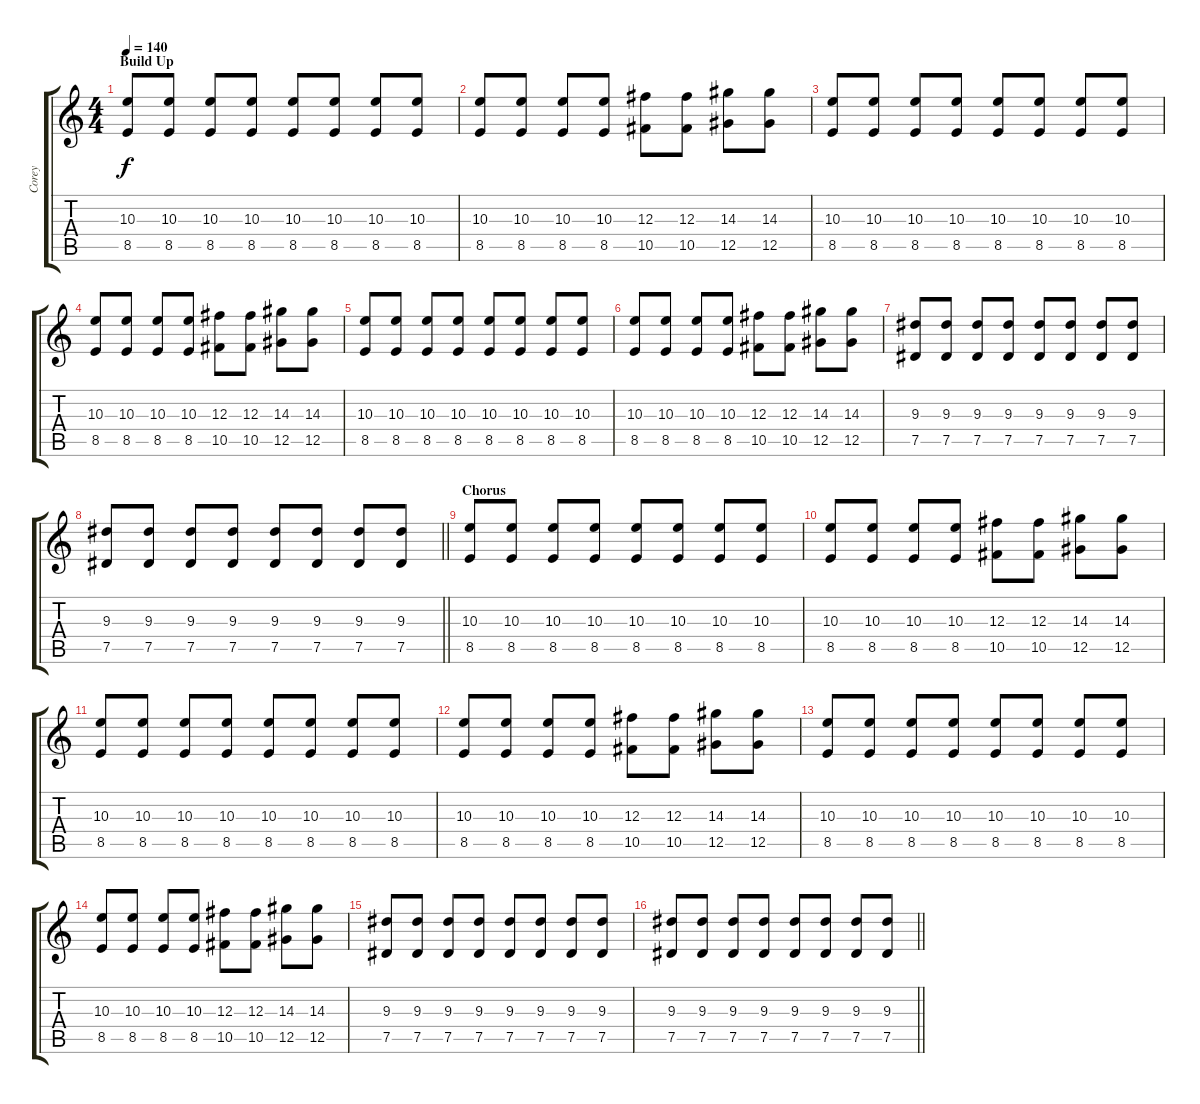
\track ("Corey" "Corey") {instrument overdrivenguitar}
\staff {score tabs}
\tuning (Eb4 Bb3 Gb3 Db3 Ab2 Db2) {hide}
\ts (4 4)
\section ("" "Build Up")
\tempo 140
\clef g2
\ks c
(10.3 8.5).8{dy f} (10.3 8.5).8 (10.3 8.5).8 (10.3 8.5).8 (10.3 8.5).8 (10.3 8.5).8 (10.3 8.5).8 (10.3 8.5).8 |
(10.3 8.5).8 (10.3 8.5).8 (10.3 8.5).8 (10.3 8.5).8 (12.3 10.5).8 (12.3 10.5).8 (14.3 12.5).8 (14.3 12.5).8 |
(10.3 8.5).8 (10.3 8.5).8 (10.3 8.5).8 (10.3 8.5).8 (10.3 8.5).8 (10.3 8.5).8 (10.3 8.5).8 (10.3 8.5).8 |
(10.3 8.5).8 (10.3 8.5).8 (10.3 8.5).8 (10.3 8.5).8 (12.3 10.5).8 (12.3 10.5).8 (14.3 12.5).8 (14.3 12.5).8 |
(10.3 8.5).8 (10.3 8.5).8 (10.3 8.5).8 (10.3 8.5).8 (10.3 8.5).8 (10.3 8.5).8 (10.3 8.5).8 (10.3 8.5).8 |
(10.3 8.5).8 (10.3 8.5).8 (10.3 8.5).8 (10.3 8.5).8 (12.3 10.5).8 (12.3 10.5).8 (14.3 12.5).8 (14.3 12.5).8 |
(9.3 7.5).8 (9.3 7.5).8 (9.3 7.5).8 (9.3 7.5).8 (9.3 7.5).8 (9.3 7.5).8 (9.3 7.5).8 (9.3 7.5).8 |
\barLineRight lightlight
(9.3 7.5).8 (9.3 7.5).8 (9.3 7.5).8 (9.3 7.5).8 (9.3 7.5).8 (9.3 7.5).8 (9.3 7.5).8 (9.3 7.5).8 |
\section ("" "Chorus")
(10.3 8.5).8 (10.3 8.5).8 (10.3 8.5).8 (10.3 8.5).8 (10.3 8.5).8 (10.3 8.5).8 (10.3 8.5).8 (10.3 8.5).8 |
(10.3 8.5).8 (10.3 8.5).8 (10.3 8.5).8 (10.3 8.5).8 (12.3 10.5).8 (12.3 10.5).8 (14.3 12.5).8 (14.3 12.5).8 |
(10.3 8.5).8 (10.3 8.5).8 (10.3 8.5).8 (10.3 8.5).8 (10.3 8.5).8 (10.3 8.5).8 (10.3 8.5).8 (10.3 8.5).8 |
(10.3 8.5).8 (10.3 8.5).8 (10.3 8.5).8 (10.3 8.5).8 (12.3 10.5).8 (12.3 10.5).8 (14.3 12.5).8 (14.3 12.5).8 |
(10.3 8.5).8 (10.3 8.5).8 (10.3 8.5).8 (10.3 8.5).8 (10.3 8.5).8 (10.3 8.5).8 (10.3 8.5).8 (10.3 8.5).8 |
(10.3 8.5).8 (10.3 8.5).8 (10.3 8.5).8 (10.3 8.5).8 (12.3 10.5).8 (12.3 10.5).8 (14.3 12.5).8 (14.3 12.5).8 |
(9.3 7.5).8 (9.3 7.5).8 (9.3 7.5).8 (9.3 7.5).8 (9.3 7.5).8 (9.3 7.5).8 (9.3 7.5).8 (9.3 7.5).8 |
\barLineRight lightlight
(9.3 7.5).8 (9.3 7.5).8 (9.3 7.5).8 (9.3 7.5).8 (9.3 7.5).8 (9.3 7.5).8 (9.3 7.5).8 (9.3 7.5).8
